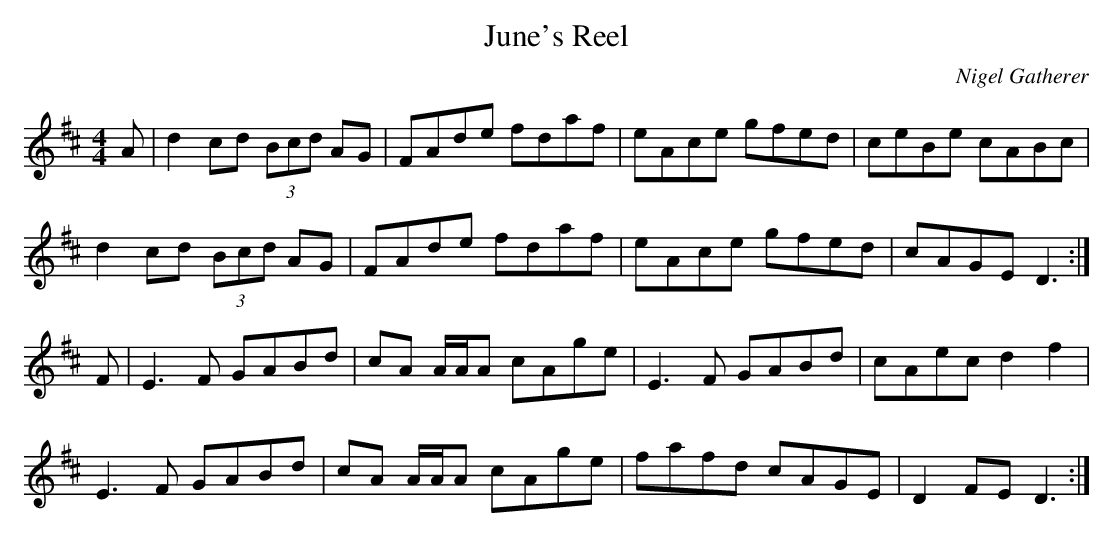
X:1
T:June's Reel
C:Nigel Gatherer
M:4/4
L:1/8
K:D
A | d2 cd (3Bcd AG | FAde fdaf | eAce gfed | ceBe cABc |
    d2 cd (3Bcd AG | FAde fdaf | eAce gfed | cAGE D3  :|
F | E3  F   GABd   | cA A/A/A cAge | E3  F GABd | cAec  d2 f2 |
    E3  F   GABd   | cA A/A/A cAge | fafd  cAGE | D2 FE D3   :|]
